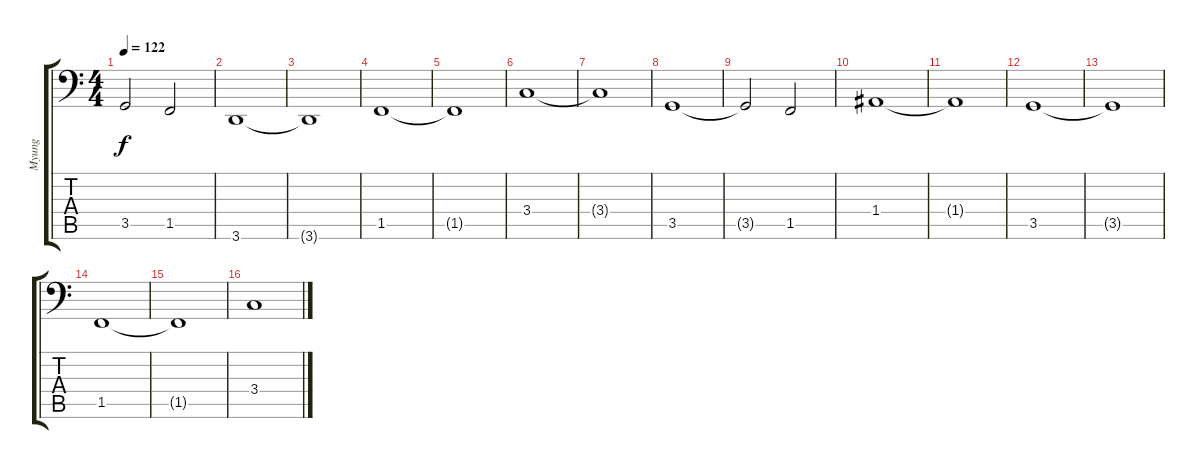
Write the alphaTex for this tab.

\track ("Myung" "Myung") {instrument electricbassfinger}
\staff {score tabs}
\tuning (C3 G2 D2 A1 E1 B0) {hide}
\ts (4 4)
\tempo 122
\clef f4
\ks c
3.5{t}.2{dy f} 1.5.2 |
3.6.1 |
3.6{t}.1 |
1.5.1 |
1.5{t}.1 |
3.4.1 |
3.4{t}.1 |
3.5.1 |
3.5{t}.2 1.5.2 |
1.4.1 |
1.4{t}.1 |
3.5.1 |
3.5{t}.1 |
1.5.1 |
1.5{t}.1 |
3.4.1
